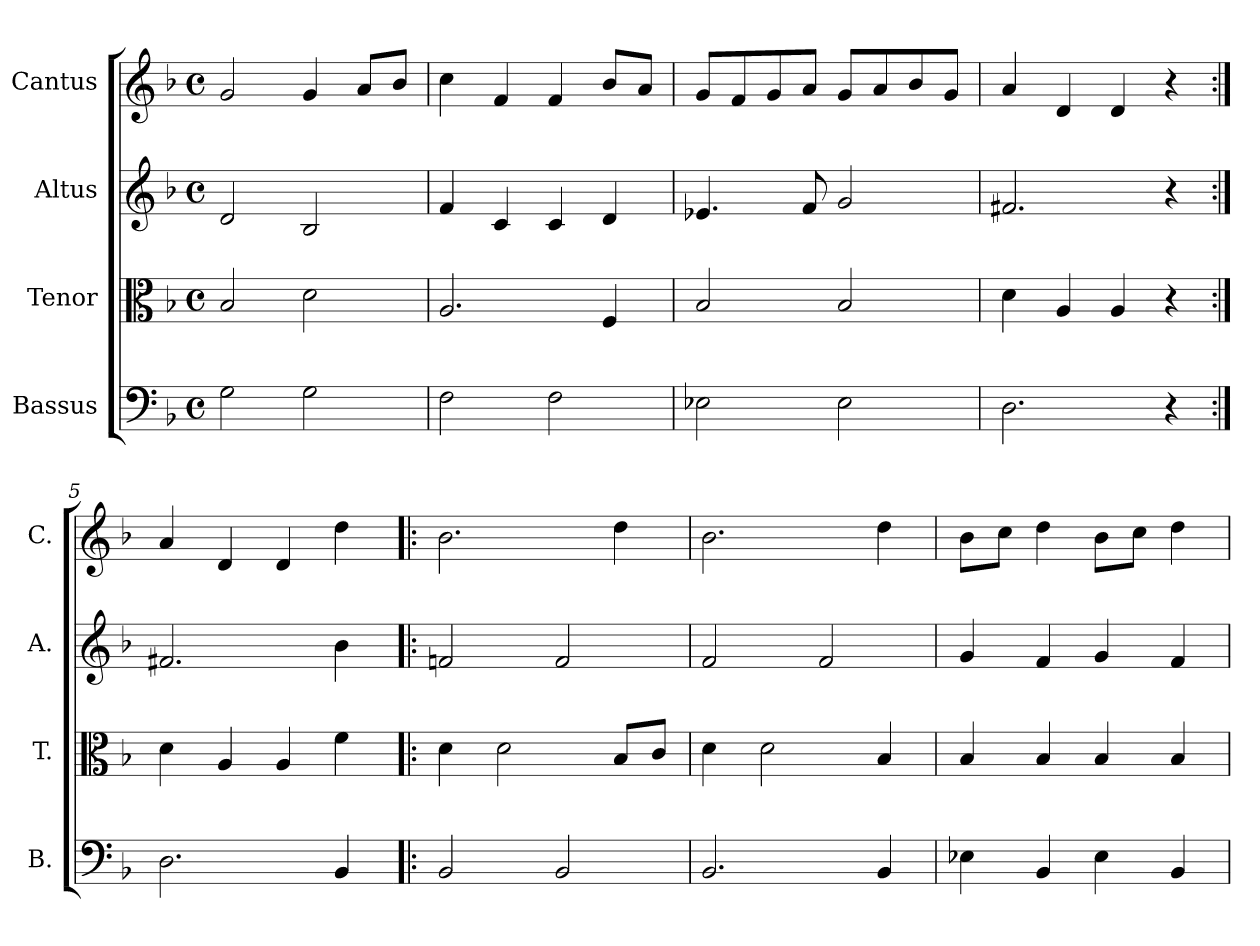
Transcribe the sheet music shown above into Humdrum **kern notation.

**kern	**kern	**kern	**kern
*part4	*part3	*part2	*part1
*staff4	*staff3	*staff2	*staff1
*I"Bassus	*I"Tenor	*I"Altus	*I"Cantus
*I'B.	*I'T.	*I'A.	*I'C.
*clefF4	*clefC3	*clefG2	*clefG2
*k[b-]	*k[b-]	*k[b-]	*k[b-]
*F:	*F:	*F:	*F:
*M4/4	*M4/4	*M4/4	*M4/4
*met(c)	*met(c)	*met(c)	*met(c)
=1	=1	=1	=1
2G\	2B-/	2d/	2g/
2G\	2d\	2B-/	4g/
.	.	.	8a/L
.	.	.	8b-/J
=2	=2	=2	=2
2F\	2.A/	4f/	4cc\
.	.	4c/	4f/
2F\	.	4c/	4f/
.	4F/	4d/	8b-/L
.	.	.	8a/J
=3	=3	=3	=3
2E-X\	2B-/	4.e-X/	8g/L
.	.	.	8f/
.	.	.	8g/
.	.	8f/	8a/J
2E-\	2B-/	2g/	8g/L
.	.	.	8a/
.	.	.	8b-/
.	.	.	8g/J
=4	=4	=4	=4
2.D\	4d\	2.f#X/	4a/
.	4A/	.	4d/
.	4A/	.	4d/
4r	4r	4r	4r
=5:|!	=5:|!	=5:|!	=5:|!
2.D\	4d\	2.f#X/	4a/
.	4A/	.	4d/
.	4A/	.	4d/
4BB-/	4f\	4b-\	4dd\
=6!|:	=6!|:	=6!|:	=6!|:
2BB-/	4d\	2fn/	2.b-\
.	2d\	.	.
2BB-/	.	2f/	.
.	8B-/L	.	4dd\
.	8c/J	.	.
!!LO:LB:g=z
=7	=7	=7	=7
2.BB-/	4d\	2f/	2.b-\
.	2d\	.	.
.	.	2f/	.
4BB-/	4B-/	.	4dd\
=8	=8	=8	=8
4E-X\	4B-/	4g/	8b-\L
.	.	.	8cc\J
4BB-/	4B-/	4f/	4dd\
4E-\	4B-/	4g/	8b-\L
.	.	.	8cc\J
4BB-/	4B-/	4f/	4dd\
=	=	=	=
*-	*-	*-	*-
